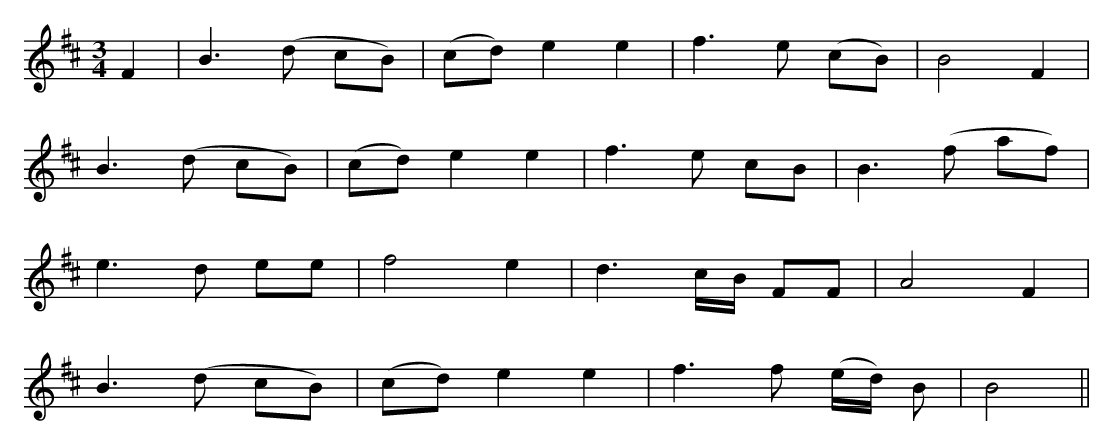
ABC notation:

X:1
M:3/4
K:Bmin
F2|B3 (d cB)|(cd) e2 e2|f3 e (cB)|B4 F2|
B3 (d cB)|(cd) e2 e2|f3 e cB|B3 (f af)|
e3 d ee|f4 e2|d3 c/B/ FF|A4 F2|
B3 (d cB)|(cd) e2 e2|f3 f (e/d/) B|B4||
